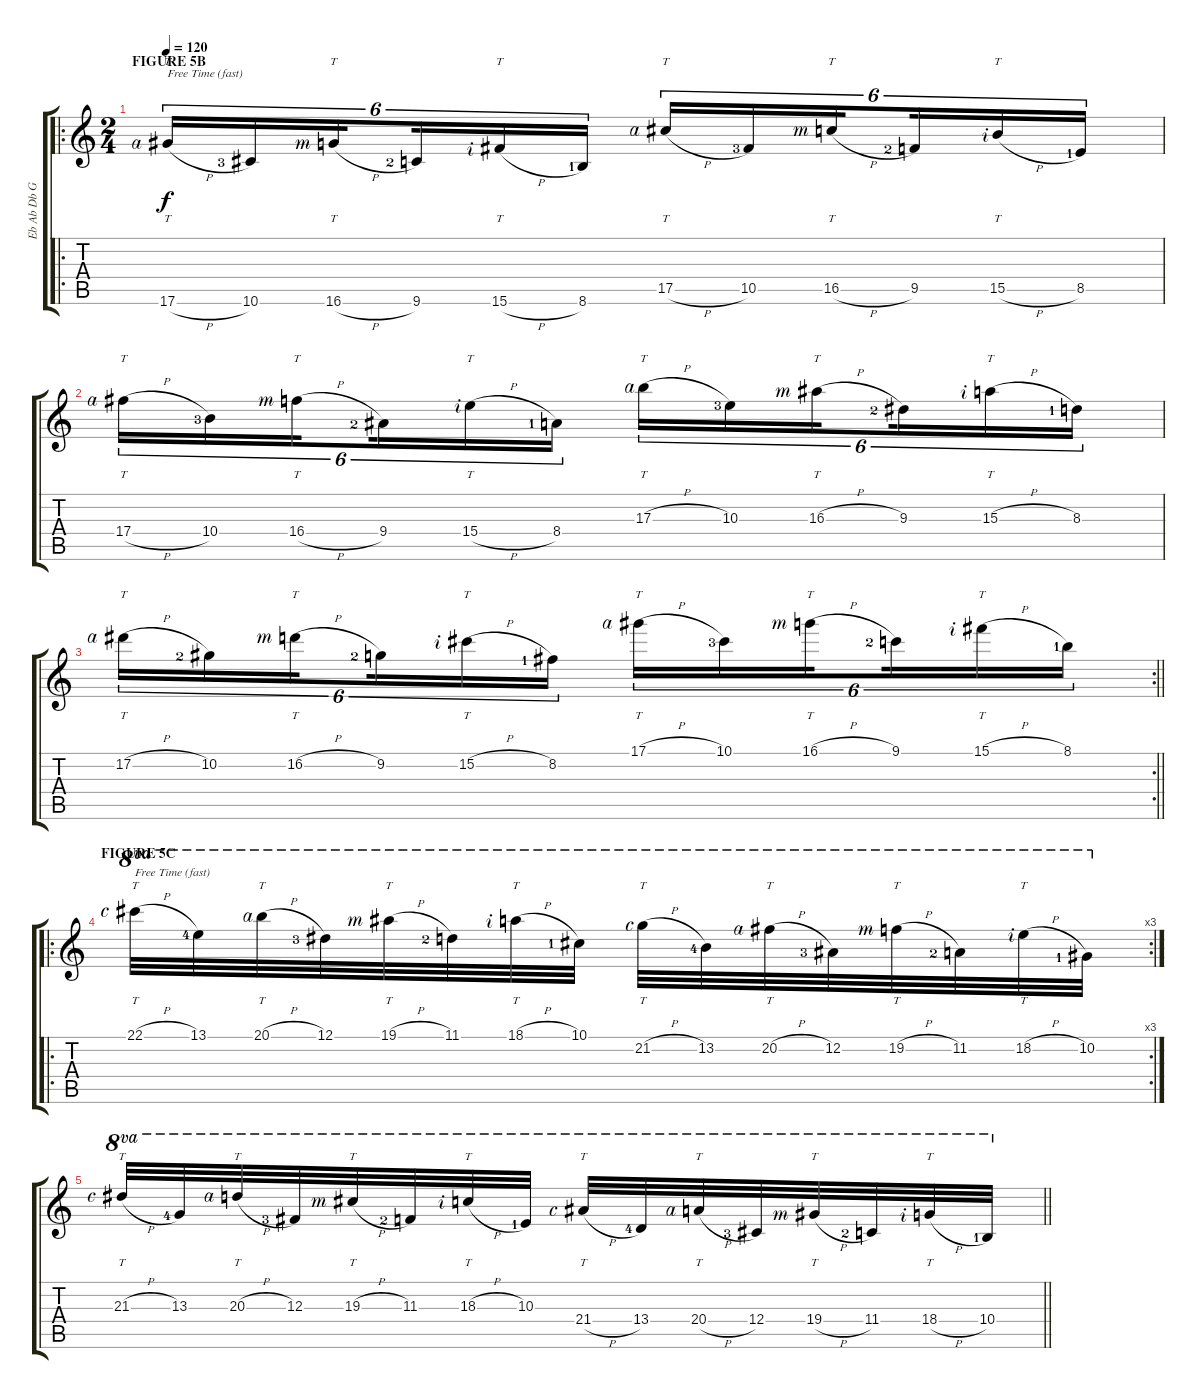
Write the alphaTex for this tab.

\track ("Eb Ab Db Gb Bb Eb" "Eb Ab Db G") {instrument distortionguitar}
\staff {score tabs}
\tuning (Eb4 Bb3 Gb3 Db3 Ab2 Eb2) {hide}
\ro
\ts (2 4)
\section ("" "FIGURE 5B")
\tempo 120
\clef g2
\ks c
17.6{h rf 4}.16{tt tu (6 4) txt "Free Time (fast)" dy f} 10.6{lf 4}.16{tu (6 4)} 16.6{h rf 3}.16{tt tu (6 4) beam splitsecondary} 9.6{lf 3}.16{tu (6 4)} 15.6{h rf 2}.16{tt tu (6 4)} 8.6{lf 2}.16{tu (6 4)} 17.5{h rf 4}.16{tt tu (6 4)} 10.5{lf 4}.16{tu (6 4)} 16.5{h rf 3}.16{tt tu (6 4) beam splitsecondary} 9.5{lf 3}.16{tu (6 4)} 15.5{h rf 2}.16{tt tu (6 4)} 8.5{lf 2}.16{tu (6 4)} |
17.4{h rf 4}.16{tt tu (6 4)} 10.4{lf 4}.16{tu (6 4)} 16.4{h rf 3}.16{tt tu (6 4) beam splitsecondary} 9.4{lf 3}.16{tu (6 4)} 15.4{h rf 2}.16{tt tu (6 4)} 8.4{lf 2}.16{tu (6 4)} 17.3{h rf 4}.16{tt tu (6 4)} 10.3{lf 4}.16{tu (6 4)} 16.3{h rf 3}.16{tt tu (6 4) beam splitsecondary} 9.3{lf 3}.16{tu (6 4)} 15.3{h rf 2}.16{tt tu (6 4)} 8.3{lf 2}.16{tu (6 4)} |
\rc 2
\barLineRight lightlight
17.2{h rf 4}.16{tt tu (6 4)} 10.2{lf 3}.16{tu (6 4)} 16.2{h rf 3}.16{tt tu (6 4) beam splitsecondary} 9.2{lf 3}.16{tu (6 4)} 15.2{h rf 2}.16{tt tu (6 4)} 8.2{lf 2}.16{tu (6 4)} 17.1{h rf 4}.16{tt tu (6 4)} 10.1{lf 4}.16{tu (6 4)} 16.1{h rf 3}.16{tt tu (6 4) beam splitsecondary} 9.1{lf 3}.16{tu (6 4)} 15.1{h rf 2}.16{tt tu (6 4)} 8.1{lf 2}.16{tu (6 4)} |
\ro
\rc 3
\section ("" "FIGURE 5C")
22.1{h rf 5}.32{tt ot 8va txt "Free Time (fast)"} 13.1{lf 5}.32{ot 8va} 20.1{h rf 4}.32{tt ot 8va} 12.1{lf 4}.32{ot 8va} 19.1{h rf 3}.32{tt ot 8va} 11.1{lf 3}.32{ot 8va} 18.1{h rf 2}.32{tt ot 8va} 10.1{lf 2}.32{ot 8va} 21.2{h rf 5}.32{tt ot 8va} 13.2{lf 5}.32{ot 8va} 20.2{h rf 4}.32{tt ot 8va} 12.2{lf 4}.32{ot 8va} 19.2{h rf 3}.32{tt ot 8va} 11.2{lf 3}.32{ot 8va} 18.2{h rf 2}.32{tt ot 8va} 10.2{lf 2}.32{ot 8va} |
\barLineRight lightlight
21.3{h rf 5}.32{tt ot 8va} 13.3{lf 5}.32{ot 8va} 20.3{h rf 4}.32{tt ot 8va} 12.3{lf 4}.32{ot 8va} 19.3{h rf 3}.32{tt ot 8va} 11.3{lf 3}.32{ot 8va} 18.3{h rf 2}.32{tt ot 8va} 10.3{lf 2}.32{ot 8va} 21.4{h rf 5}.32{tt ot 8va} 13.4{lf 5}.32{ot 8va} 20.4{h rf 4}.32{tt ot 8va} 12.4{lf 4}.32{ot 8va} 19.4{h rf 3}.32{tt ot 8va} 11.4{lf 3}.32{ot 8va} 18.4{h rf 2}.32{tt ot 8va} 10.4{lf 2}.32{ot 8va}
